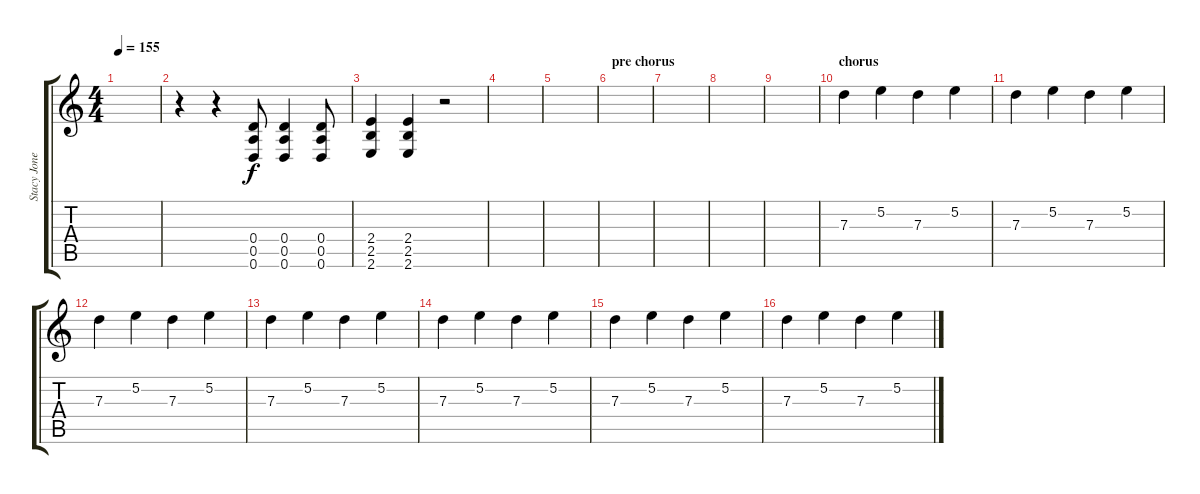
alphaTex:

\track ("Stacy Jones" "Stacy Jone") {instrument distortionguitar}
\staff {score tabs}
\tuning (E4 B3 G3 D3 A2 D2) {hide}
\ts (4 4)
\tempo 155
\clef g2
\ks c
|
r.4 r.4 (0.4 0.5 0.6).8 (0.4 0.5 0.6).4 (0.4 0.5 0.6).8 |
(2.4 2.5 2.6).4 (2.4 2.5 2.6).4 r.2 |
|
|
\section ("" "pre chorus")
|
|
|
|
\section ("" "chorus")
7.3.4 5.2.4 7.3.4 5.2.4 |
7.3.4 5.2.4 7.3.4 5.2.4 |
7.3.4 5.2.4 7.3.4 5.2.4 |
7.3.4 5.2.4 7.3.4 5.2.4 |
7.3.4 5.2.4 7.3.4 5.2.4 |
7.3.4 5.2.4 7.3.4 5.2.4 |
7.3.4 5.2.4 7.3.4 5.2.4
